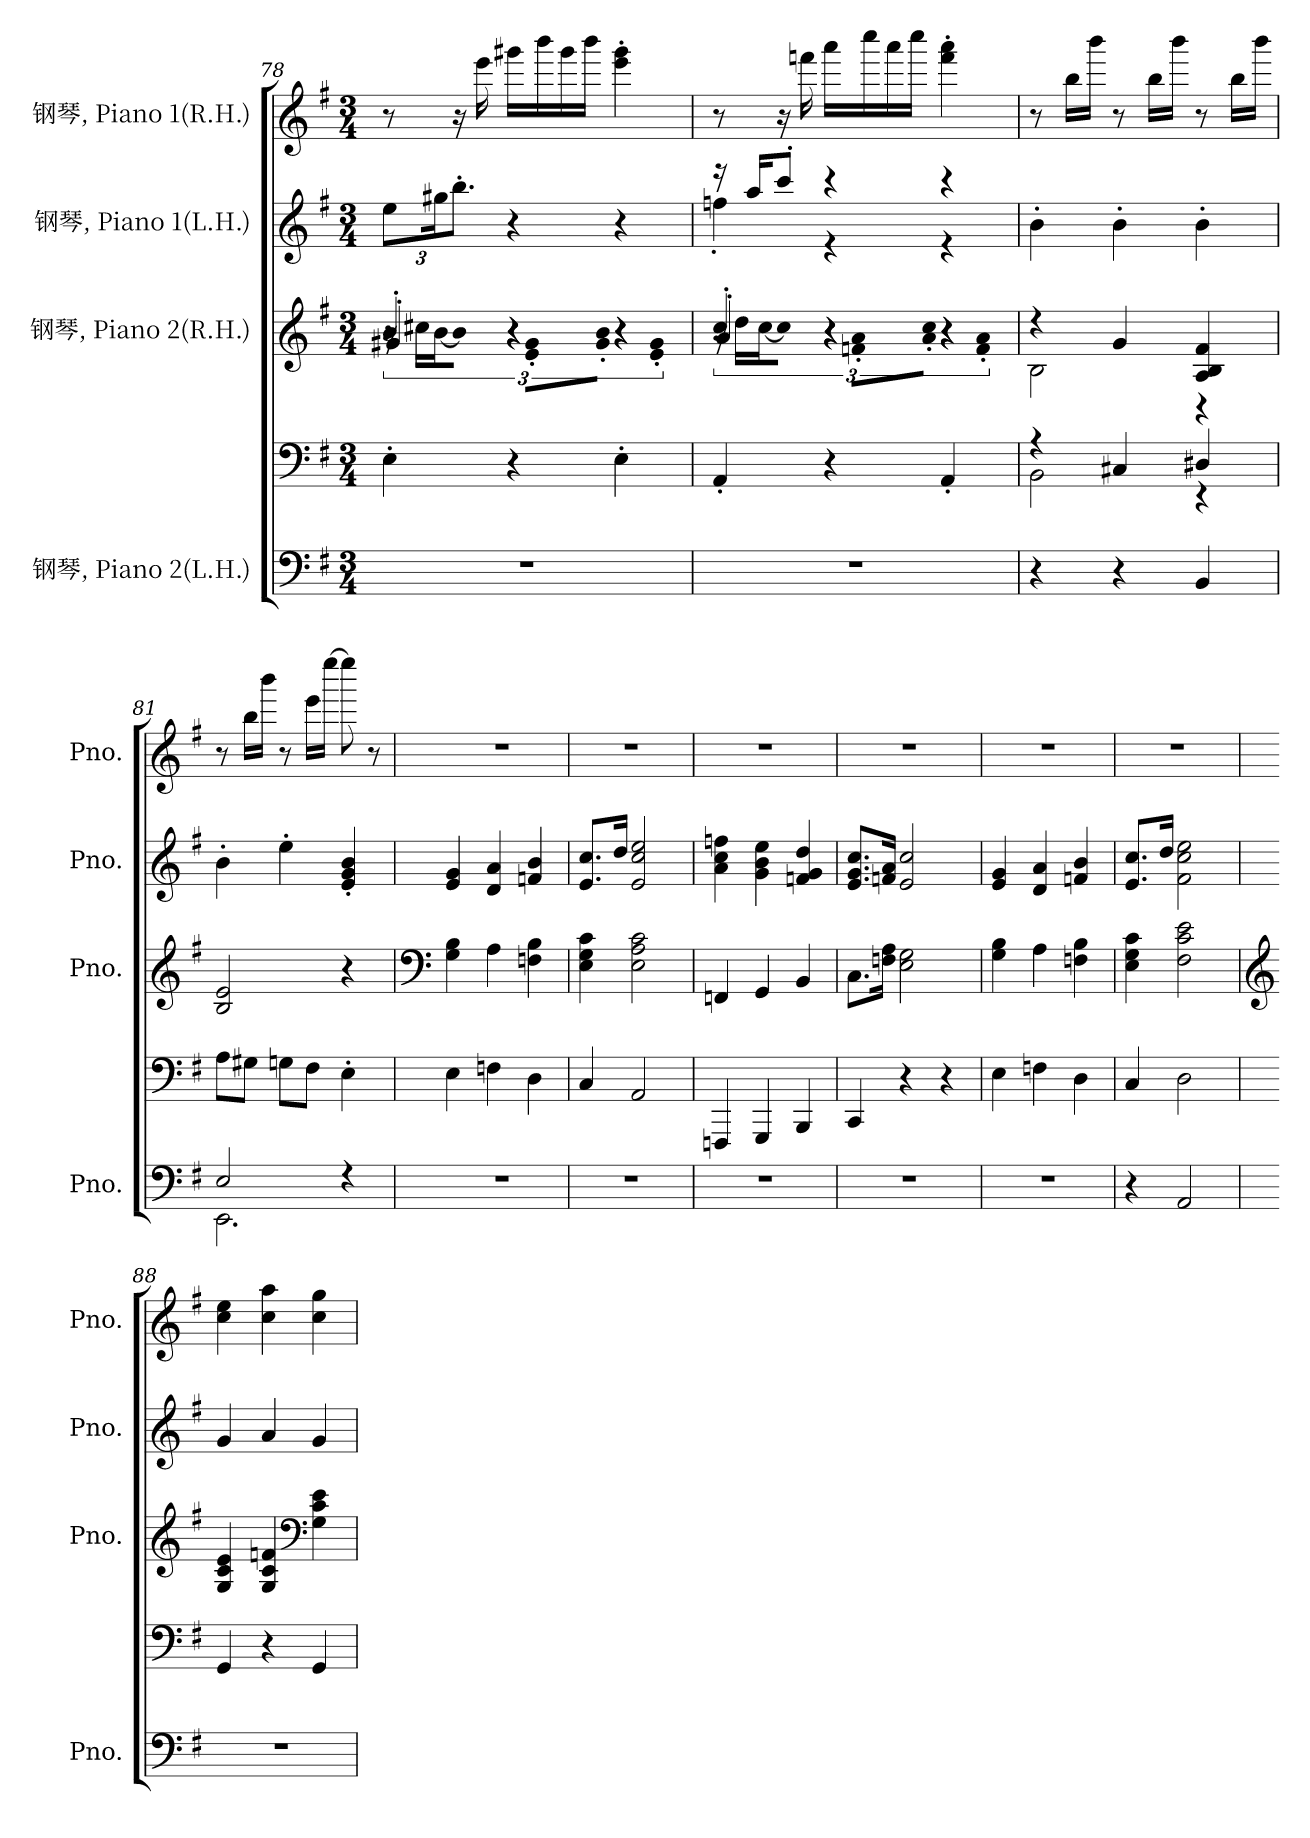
**kern	**kern	**kern	**kern	**kern
*part4	*part4	*part3	*part2	*part1
*staff5	*staff4	*staff3	*staff2	*staff1
*I"钢琴, Piano 2(L.H.)	*	*I"钢琴, Piano 2(R.H.)	*I"钢琴, Piano 1(L.H.)	*I"钢琴, Piano 1(R.H.)
*I'Pno.	*	*I'Pno.	*I'Pno.	*I'Pno.
*clefF4	*clefF4	*clefG2	*clefG2	*clefG2
*k[f#]	*k[f#]	*k[f#]	*k[f#]	*k[f#]
*M3/4	*M3/4	*M3/4	*M3/4	*M3/4
*MM111	*MM111	*MM111	*MM111	*MM111
=78	=78	=78	=78	=78
*	*	*^	*	*
*	*	*	*^	*	*
*	*	*	*	*	*Xbrackettup	*
2.r	4E'\	4b'/	24r	4g#X'/	12ee\L	8r
.	.	.	24cc#X\LL	.	.	.
.	.	.	[24b\J	.	24gg#X\K	.
*	*	*	*	*	*	*MM114
.	.	.	8b\J]	.	12.bb'\J	16r
.	.	.	.	.	.	16eee\
*	*	*	*	*	*	*MM117
.	4r	4r	8e\' 8g#\'L	4r	4r	16ggg#X\LL
.	.	.	.	.	.	16bbb\
*	*	*	*	*	*	*MM111
.	.	.	8g#\' 8b\'J	.	.	16ggg#\
.	.	.	.	.	.	16bbb\JJ
*	*	*	*	*	*	*MM114
.	4E'\	4r	4e\' 4g#\'	4r	4r	4eee\' 4ggg#\'
!!LO:PB:g=z
=79	=79	=79	=79	=79	=79	=79
*	*	*	*	*	*	*MM95
*	*	*	*	*	*^	*
2.r	4AA'/	4cc'/	24r	4a'/	16r	4ffn'\	8r
.	.	.	24dd\LL	.	.	.	.
.	.	.	.	.	16aa/KL	.	.
.	.	.	[24cc\J	.	.	.	.
*	*	*	*	*	*	*	*MM105
.	.	.	8cc\J]	.	8ccc'/J	.	16r
.	.	.	.	.	.	.	16fffn\
*	*	*	*	*	*	*	*MM108
.	4r	4r	8fn\' 8a\'L	4r	4r	4r	16aaa\LL
.	.	.	.	.	.	.	16cccc\
*	*	*	*	*	*	*	*MM102
.	.	.	8a\' 8cc\'J	.	.	.	16aaa\
.	.	.	.	.	.	.	16cccc\JJ
*	*	*	*	*	*	*	*MM105
.	4AA'/	4r	4f\' 4a\'	4r	4r	4r	4fff\' 4aaa\'
*	*	*v	*v	*v	*	*	*
*	*	*	*v	*v	*
=80	=80	=80	=80	=80
*	*	*	*	*MM108
*	*^	*^	*	*
4r	4r	2BB\	4r	2B\	4b'\	8r
*	*	*	*	*	*	*MM114
.	.	.	.	.	.	16bb\LL
.	.	.	.	.	.	16bbb\JJ
*	*	*	*	*	*	*MM117
4r	4C#X/	.	4g/	.	4b'\	8r
*	*	*	*	*	*	*MM111
.	.	.	.	.	.	16bb\LL
.	.	.	.	.	.	16bbb\JJ
*	*	*	*	*	*	*MM114
4BB/	4D#X/	4r	4A/ 4B/ 4f#/	4r	4b'\	8r
*	*	*	*	*	*	*MM105
.	.	.	.	.	.	16bb\LL
.	.	.	.	.	.	16bbb\JJ
*	*v	*v	*	*	*	*
*	*	*v	*v	*	*
=81	=81	=81	=81	=81
*	*	*	*	*MM108
*^	*	*	*	*
2E/	2.EE\	8A\L	2B/ 2e/	4b'\	8r
*	*	*	*	*	*MM98
.	.	8G#X\J	.	.	16bb\LL
.	.	.	.	.	16bbb\JJ
*	*	*	*	*	*MM92
.	.	8Gn\L	.	4ee'\	8r
*	*	*	*	*	*MM87
.	.	8F#\J	.	.	16eee\LL
.	.	.	.	.	[16eeee\JJ
*	*	*	*	*	*MM79
4r	.	4E'\	4r	4e/' 4g/' 4b/'	8eeee\]
*	*	*	*	*	*MM68
.	.	.	.	.	8r
*v	*v	*	*	*	*
=82	=82	=82	=82	=82
*	*	*clefF4	*	*
*	*	*	*	*MM95
2.r	4E\	4G\ 4B\	4e/ 4g/	2.r
.	4Fn\	4A\	4d/ 4a/	.
.	4D\	4Fn\ 4B\	4fn/ 4b/	.
!!LO:LB:g=z
=83	=83	=83	=83	=83
*	*	*	*	*MM98
2.r	4C/	4E\ 4G\ 4c\	8.e/ 8.cc/L	2.r
.	.	.	16dd/Jk	.
.	2AA/	2E\ 2A\ 2c\	2e/ 2cc/ 2ee/	.
=84	=84	=84	=84	=84
*	*	*	*	*MM98
2.r	4FFFn/	4FFn/	4a\ 4cc\ 4ffn\	2.r
.	4GGG/	4GG/	4g\ 4b\ 4ee\	.
.	4BBB/	4BB/	4fn/ 4g/ 4dd/	.
=85	=85	=85	=85	=85
*	*	*	*	*MM105
2.r	4CC/	8.C\L	8.e/ 8.g/ 8.cc/L	2.r
.	.	16Fn\ 16A\Jk	16fn/ 16a/Jk	.
.	4r	2E\ 2G\	2e/ 2cc/	.
.	4r	.	.	.
=86	=86	=86	=86	=86
*	*	*	*	*MM95
2.r	4E\	4G\ 4B\	4e/ 4g/	2.r
.	4Fn\	4A\	4d/ 4a/	.
.	4D\	4Fn\ 4B\	4fn/ 4b/	.
=87	=87	=87	=87	=87
*	*	*	*	*MM98
4r	4C/	4E\ 4G\ 4c\	8.e/ 8.cc/L	2.r
.	.	.	16dd/Jk	.
2AA/	2D\	2F#\ 2c\ 2e\	2f#\ 2cc\ 2ee\	.
=88	=88	=88	=88	=88
*	*	*clefG2	*	*
*	*	*	*	*MM98
2.r	4GG/	4G/ 4c/ 4e/	4g/	4cc\ 4ee\
*	*	*	*	*MM102
.	4r	4G/ 4c/ 4fn/	4a/	4cc\ 4aa\
*	*	*clefF4	*	*
*	*	*	*	*MM95
.	4GG/	4G\ 4c\ 4e\	4g/	4cc\ 4gg\
=	=	=	=	=
*-	*-	*-	*-	*-
